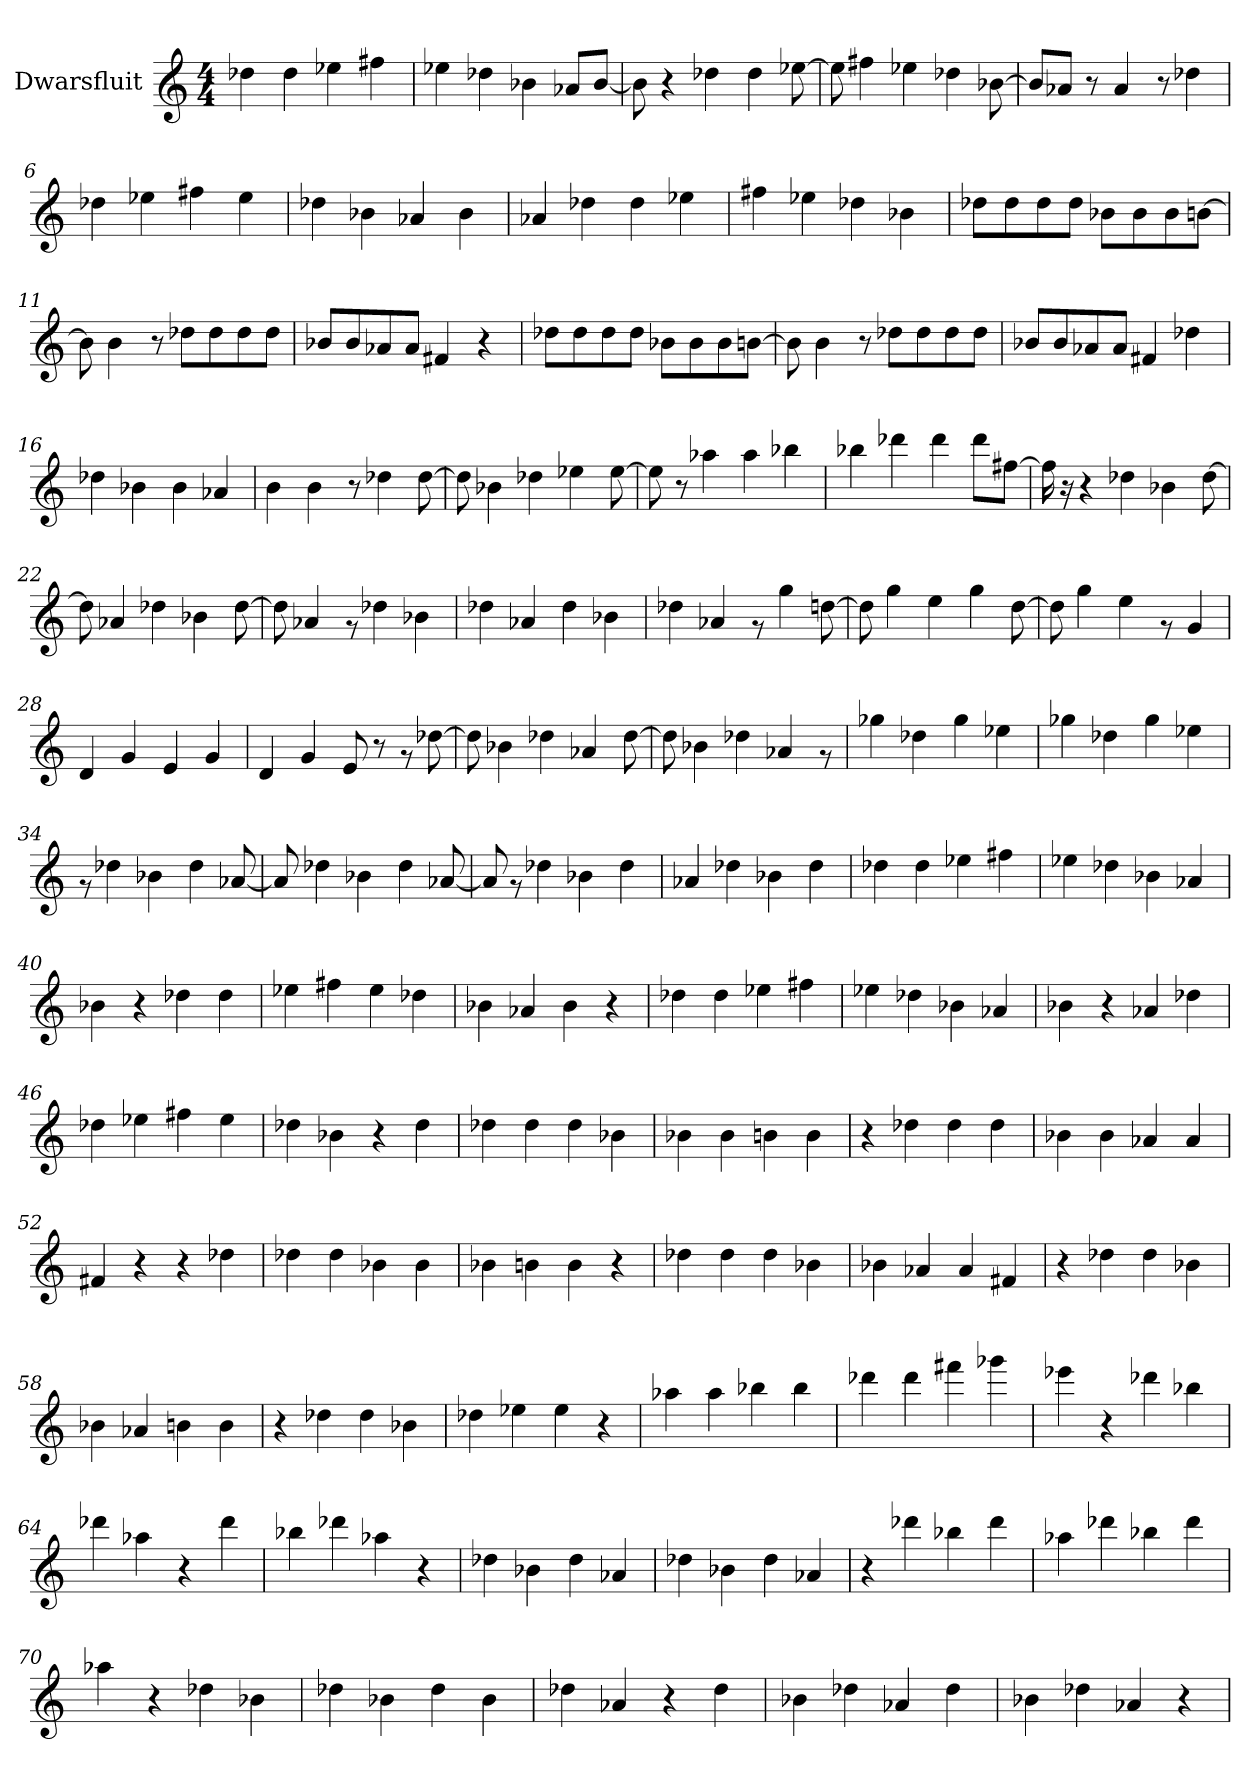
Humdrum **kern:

**kern
*part1
*staff1
*I"Dwarsfluit
*I'Fl.
*clefG2
*k[]
*M4/4
=1
4dd-X\
4dd-\
4ee-X\
4ff#X\
=2
4ee-X\
4dd-X\
4b-X\
8a-X/L
[8b-/J
=3
8b-\]
4r
4dd-X\
4dd-\
[8ee-X\
=4
8ee-\]
4ff#X\
4ee-X\
4dd-X\
[8b-X\
=5
8b-/L]
8a-X/J
8r
4a-/
8r
4dd-X\
=6
4dd-X\
4ee-X\
4ff#X\
4ee-\
!!LO:LB:g=z
=7
4dd-X\
4b-X\
4a-X/
4b-\
=8
4a-X/
4dd-X\
4dd-\
4ee-X\
=9
4ff#X\
4ee-X\
4dd-X\
4b-X\
=10
8dd-X\L
8dd-\
8dd-\
8dd-\J
8b-X\L
8b-\
8b-\
[8bn\J
=11
8b\]
4b\
8r
8dd-X\L
8dd-\
8dd-\
8dd-\J
=12
8b-X/L
8b-/
8a-X/
8a-/J
4f#X/
4r
!!LO:LB:g=z
=13
8dd-X\L
8dd-\
8dd-\
8dd-\J
8b-X\L
8b-\
8b-\
[8bn\J
=14
8b\]
4b\
8r
8dd-X\L
8dd-\
8dd-\
8dd-\J
=15
8b-X/L
8b-/
8a-X/
8a-/J
4f#X/
4dd-X\
=16
4dd-X\
4b-X\
4b-\
4a-X/
=17
4b\
4b\
8r
4dd-X\
[8dd-\
!!LO:LB:g=z
=18
8dd-\]
4b-X\
4dd-X\
4ee-X\
[8ee-\
=19
8ee-\]
8r
4aa-X\
4aa-\
4bb-X\
=20
4bb-X\
4ddd-X\
4ddd-\
8ddd-\L
[8ff#X\J
=21
16ff#\]
16r
4r
4dd-X\
4b-X\
[8dd-\
=22
8dd-\]
4a-X/
4dd-X\
4b-X\
[8dd-\
!!LO:LB:g=z
=23
8dd-\]
4a-X/
8rg
4dd-X\
4b-X\
=24
4dd-X\
4a-X/
4dd-\
4b-X\
=25
4dd-X\
4a-X/
8rg
4gg\
[8ddn\
=26
8dd\]
4gg\
4ee\
4gg\
[8dd\
=27
8dd\]
4gg\
4ee\
8rg
4g/
=28
4d/
4g/
4e/
4g/
=29
4d/
4g/
8e/
8r
8rg
[8dd-X\
!!LO:LB:g=z
=30
8dd-\]
4b-X\
4dd-X\
4a-X/
[8dd-\
=31
8dd-\]
4b-X\
4dd-X\
4a-X/
8rg
=32
4gg-X\
4dd-X\
4gg-\
4ee-X\
=33
4gg-X\
4dd-X\
4gg-\
4ee-X\
=34
8rg
4dd-X\
4b-X\
4dd-\
[8a-X/
=35
8a-/]
4dd-X\
4b-X\
4dd-\
[8a-X/
!!LO:LB:g=z
=36
8a-/]
8rg
4dd-X\
4b-X\
4dd-\
=37
4a-X/
4dd-X\
4b-X\
4dd-\
=38
4dd-X\
4dd-\
4ee-X\
4ff#X\
=39
4ee-X\
4dd-X\
4b-X\
4a-X/
=40
4b-X\
4r
4dd-X\
4dd-\
=41
4ee-X\
4ff#X\
4ee-\
4dd-X\
=42
4b-X\
4a-X/
4b-\
4r
!!LO:LB:g=z
=43
4dd-X\
4dd-\
4ee-X\
4ff#X\
=44
4ee-X\
4dd-X\
4b-X\
4a-X/
=45
4b-X\
4r
4a-X/
4dd-X\
=46
4dd-X\
4ee-X\
4ff#X\
4ee-\
=47
4dd-X\
4b-X\
4r
4dd-\
=48
4dd-X\
4dd-\
4dd-\
4b-X\
=49
4b-X\
4b-\
4bn\
4b\
!!LO:LB:g=z
=50
4r
4dd-X\
4dd-\
4dd-\
=51
4b-X\
4b-\
4a-X/
4a-/
=52
4f#X/
4r
4r
4dd-X\
=53
4dd-X\
4dd-\
4b-X\
4b-\
=54
4b-X\
4bn\
4b\
4r
=55
4dd-X\
4dd-\
4dd-\
4b-X\
=56
4b-X\
4a-X/
4a-/
4f#X/
=57
4r
4dd-X\
4dd-\
4b-X\
!!LO:LB:g=z
=58
4b-X\
4a-X/
4bn\
4b\
=59
4r
4dd-X\
4dd-\
4b-X\
=60
4dd-X\
4ee-X\
4ee-\
4r
=61
4aa-X\
4aa-\
4bb-X\
4bb-\
=62
4ddd-X\
4ddd-\
4fff#X\
4ggg-X\
=63
4eee-X\
4r
4ddd-X\
4bb-X\
=64
4ddd-X\
4aa-X\
4r
4ddd-\
!!LO:PB:g=z
=65
4bb-X\
4ddd-X\
4aa-X\
4r
=66
4dd-X\
4b-X\
4dd-\
4a-X/
=67
4dd-X\
4b-X\
4dd-\
4a-X/
=68
4r
4ddd-X\
4bb-X\
4ddd-\
=69
4aa-X\
4ddd-X\
4bb-X\
4ddd-\
=70
4aa-X\
4r
4dd-X\
4b-X\
=71
4dd-X\
4b-X\
4dd-\
4b-\
!!LO:LB:g=z
=72
4dd-X\
4a-X/
4r
4dd-\
=73
4b-X\
4dd-X\
4a-X/
4dd-\
=74
4b-X\
4dd-X\
4a-X/
4r
=
*-
